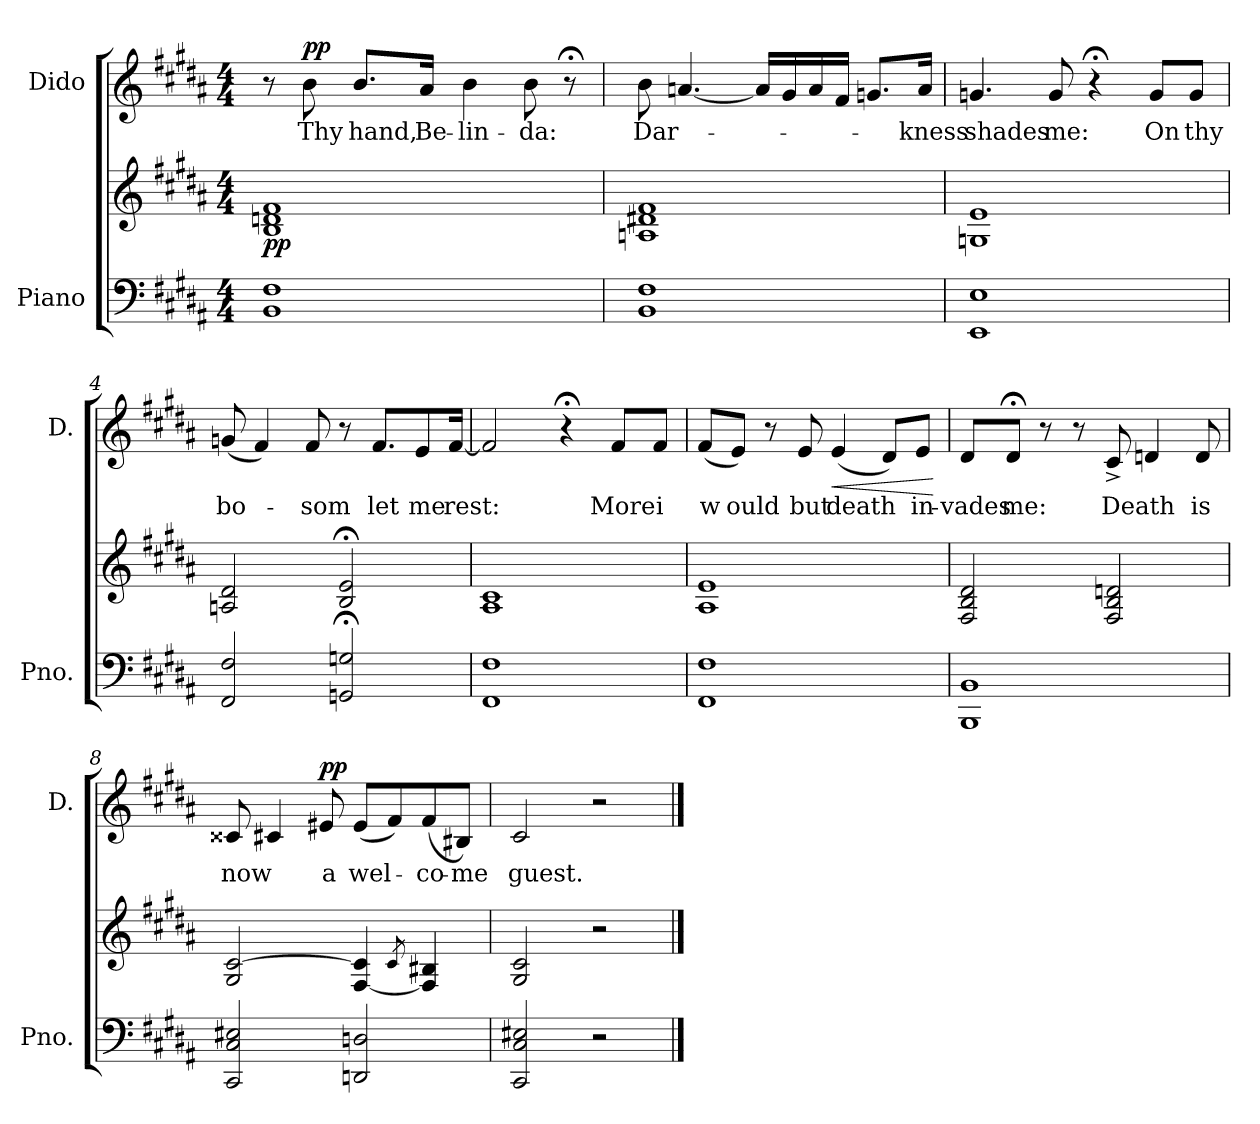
**kern	**kern	**dynam	**kern	**text	**dynam
*part2	*part2	*part2	*part1	*part1	*part1
*staff3	*staff2	*staff2/3	*staff1	*staff1	*staff1
*I"Piano	*	*	*I"Dido	*	*
*I'Pno.	*	*	*I'D.	*	*
*clefF4	*clefG2	*	*clefG2	*	*
*k[f#c#g#d#a#]	*k[f#c#g#d#a#]	*	*k[f#c#g#d#a#]	*	*
*M4/4	*M4/4	*	*M4/4	*	*
*MM40	*MM40	*	*MM40	*	*
=1	=1	=1	=1	=1	=1
!	!	!LO:DY:b	!	!	!
1BB 1F#	1B 1dn 1f#	pp	8r	.	.
!	!	!	!	!LO:LY:b	!LO:DY:a
.	.	.	8b\	Thy	pp
!	!	!	!	!LO:LY:b	!
.	.	.	8.b/L	hand,	.
!	!	!	!	!LO:LY:b	!
.	.	.	16a#/Jk	Be-	.
!	!	!	!	!LO:LY:b	!
.	.	.	4b\	lin-	.
!	!	!	!	!LO:LY:b	!
.	.	.	8b\	-da:	.
.	.	.	8r;<	.	.
=2	=2	=2	=2	=2	=2
!	!	!	!	!LO:LY:b	!
1BB 1F#	1An 1d#X 1f#	.	8b\	Dar-	.
.	.	.	[4.an/	.	.
.	.	.	16a/LL]	.	.
.	.	.	16g#/	.	.
.	.	.	16a/	.	.
.	.	.	16f#/JJ	.	.
.	.	.	8.gn/L	.	.
!	!	!	!	!LO:LY:b	!
.	.	.	16a/Jk	-kness	.
=3	=3	=3	=3	=3	=3
!	!	!	!	!LO:LY:b	!
1EE 1E	1Gn 1e	.	4.gn/	shades	.
!	!	!	!	!LO:LY:b	!
.	.	.	8g/	me:	.
.	.	.	4r;<	.	.
!	!	!	!	!LO:LY:b	!
.	.	.	8g/L	On	.
!	!	!	!	!LO:LY:b	!
.	.	.	8g/J	thy	.
!!LO:LB:g=z
=4	=4	=4	=4	=4	=4
!	!	!	!	!LO:LY:b	!
2FF#/ 2F#/	2An/ 2d#/	.	(8gn/	bo-	.
.	.	.	4f#/)	.	.
!	!	!	!	!LO:LY:b	!
.	.	.	8f#/	-som	.
2GGn/;< 2Gn/;<	2B/;< 2e/;<	.	8r	.	.
!	!	!	!	!LO:LY:b	!
.	.	.	8.f#/L	let	.
!	!	!	!	!LO:LY:b	!
.	.	.	8e/	me	.
!	!	!	!	!LO:LY:b	!
.	.	.	[16f#/Jk	rest:	.
=5	=5	=5	=5	=5	=5
1FF# 1F#	1A# 1c#	.	2f#/]	.	.
.	.	.	4r;<	.	.
!	!	!	!	!LO:LY:b	!
.	.	.	8f#/L	More	.
!	!	!	!	!LO:LY:b	!
.	.	.	8f#/J	i	.
=6	=6	=6	=6	=6	=6
!	!	!	!	!LO:LY:b	!
1FF# 1F#	1A# 1e	.	(8f#/L	w	.
!	!	!	!	!LO:LY:b	!
.	.	.	8e/J)	ould	.
.	.	.	8r	.	.
!	!	!	!	!LO:LY:b	!
.	.	.	8e/	but	.
!	!	!	!	!LO:LY:b	!LO:HP:b
.	.	.	(4e/	death	<
.	.	.	8d#/L)	.	.
!	!	!	!	!LO:LY:b	!
.	.	.	8e/J	in-	.
.	.	.	.	.	[
!!LO:LB:g=z
=7	=7	=7	=7	=7	=7
!	!	!	!	!LO:LY:b	!
1BBB 1BB	2F#/ 2B/ 2d#/	.	8d#/L	-vades	.
!	!	!	!	!LO:LY:b	!
.	.	.	8d#;</J	me:	.
.	.	.	8r	.	.
.	.	.	8r	.	.
!	!	!	!	!LO:LY:b	!
.	2F#/ 2B/ 2dn/	.	8c#^/	Death	.
.	.	.	4dn/	.	.
!	!	!	!	!LO:LY:b	!
.	.	.	8d/	is	.
=8	=8	=8	=8	=8	=8
!	!	!	!	!LO:LY:b	!
2CC#/ 2C#/ 2E#X/	2G#/ [2c#/	.	8c##X/	now	.
.	.	.	4c#X/	.	.
!	!	!	!	!LO:LY:b	!LO:DY:a
.	.	.	8e#X/	a	pp
!	!	!	!	!LO:LY:b	!
2DDn/ 2Dn/	[4F#/ 4c#/]	.	(8e#/L	wel-	.
.	.	.	8f#/)	.	.
.	8qc#/	.	.	.	.
!	!	!	!	!LO:LY:b	!
.	4F#/] 4B#X/	.	(8f#/	-co-	.
!	!	!	!	!LO:LY:b	!
.	.	.	8B#X/J)	-me	.
=9	=9	=9	=9	=9	=9
!	!	!	!	!LO:LY:b	!
2CC#/ 2C#/ 2E#X/	2G#/ 2c#/	.	2c#/	guest.	.
2r	2r	.	2r	.	.
==	==	==	==	==	==
*-	*-	*-	*-	*-	*-
